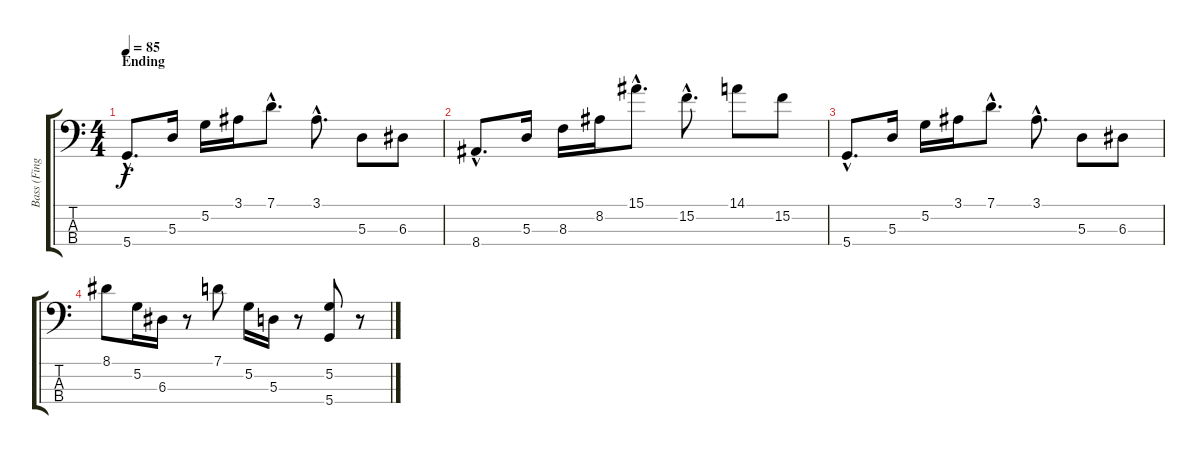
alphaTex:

\track ("Bass (Finger)" "Bass (Fing") {instrument electricbassfinger}
\staff {score tabs}
\tuning (G2 D2 A1 D1) {hide}
\ts (4 4)
\section ("" "Ending")
\tempo 85
\clef f4
\ks c
5.4{hac}.8{d dy f} 5.3.16 5.2.16 3.1.16 7.1{hac}.8{d} 3.1{hac}.8{d} 5.3.8 6.3.8 |
8.4{hac}.8{d} 5.3.16 8.3.16 8.2.16 15.1{hac}.8{d} 15.2{hac}.8{d} 14.1.8 15.2.8 |
5.4{hac}.8{d} 5.3.16 5.2.16 3.1.16 7.1{hac}.8{d} 3.1{hac}.8{d} 5.3.8 6.3.8 |
8.1.8 5.2.16 6.3.16 r.8 7.1.8 5.2.16 5.3.16 r.8 (5.2 5.4).8 r.8
